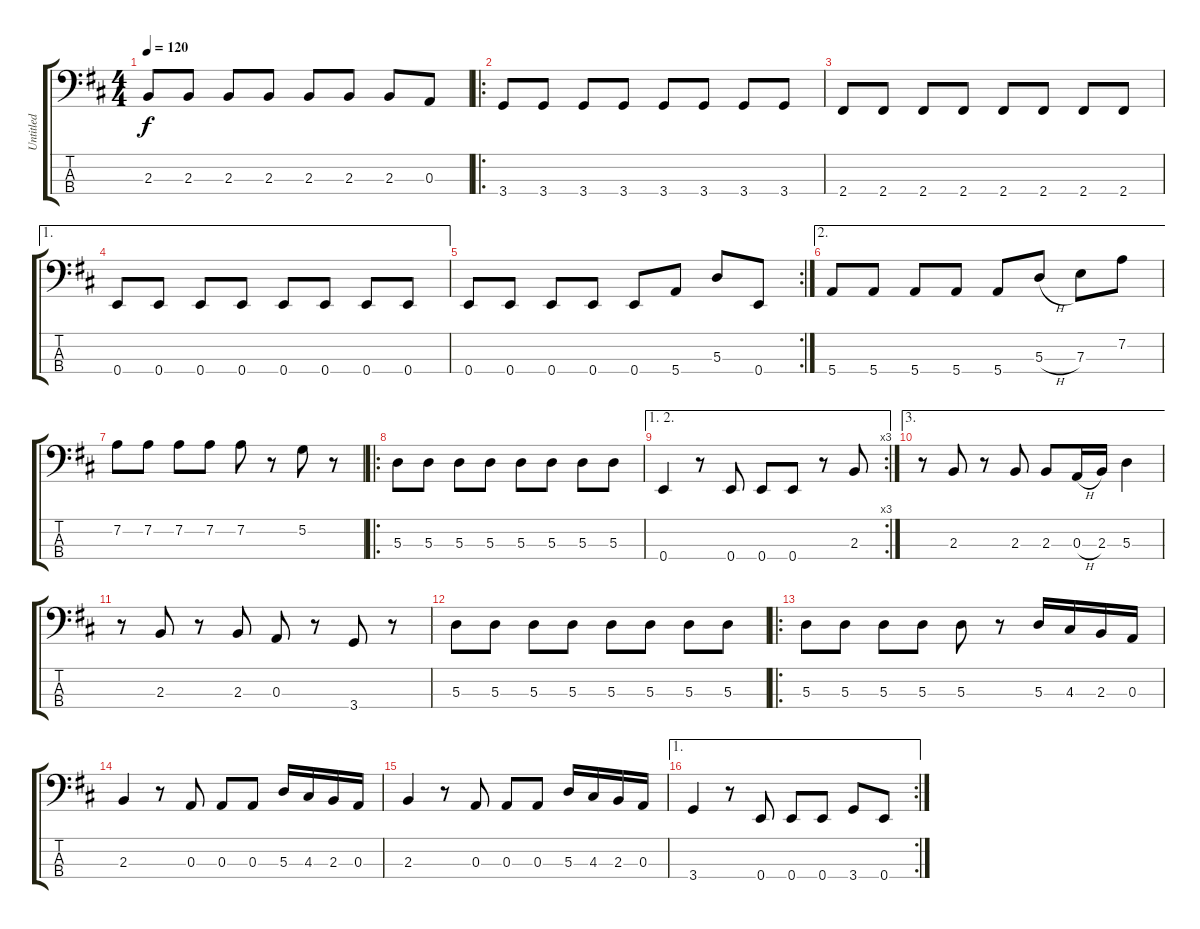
\track ("Untitled" "Untitled") {instrument electricbassfinger}
\staff {score tabs}
\tuning (G2 D2 A1 E1) {hide}
\ts (4 4)
\tempo 120
\clef f4
\ks d
2.3.8{dy f} 2.3.8 2.3.8 2.3.8 2.3.8 2.3.8 2.3.8 0.3.8 |
\ro
3.4.8 3.4.8 3.4.8 3.4.8 3.4.8 3.4.8 3.4.8 3.4.8 |
2.4.8 2.4.8 2.4.8 2.4.8 2.4.8 2.4.8 2.4.8 2.4.8 |
\ae 1
0.4.8 0.4.8 0.4.8 0.4.8 0.4.8 0.4.8 0.4.8 0.4.8 |
\rc 2
0.4.8 0.4.8 0.4.8 0.4.8 0.4.8 5.4.8 5.3.8 0.4.8 |
\ae 2
5.4.8 5.4.8 5.4.8 5.4.8 5.4.8 5.3{h}.8 7.3.8 7.2.8 |
7.2.8 7.2.8 7.2.8 7.2.8 7.2.8 r.8 5.2.8 r.8 |
\ro
5.3.8 5.3.8 5.3.8 5.3.8 5.3.8 5.3.8 5.3.8 5.3.8 |
\ae (1 2)
\rc 3
0.4.4 r.8 0.4.8 0.4.8 0.4.8 r.8 2.3.8 |
\ae 3
r.8 2.3.8 r.8 2.3.8 2.3.8 0.3{h}.16 2.3.16 5.3.4 |
r.8 2.3.8 r.8 2.3.8 0.3.8 r.8 3.4.8 r.8 |
5.3.8 5.3.8 5.3.8 5.3.8 5.3.8 5.3.8 5.3.8 5.3.8 |
\ro
5.3.8 5.3.8 5.3.8 5.3.8 5.3.8 r.8 5.3.16 4.3.16 2.3.16 0.3.16 |
2.3.4 r.8 0.3.8 0.3.8 0.3.8 5.3.16 4.3.16 2.3.16 0.3.16 |
2.3.4 r.8 0.3.8 0.3.8 0.3.8 5.3.16 4.3.16 2.3.16 0.3.16 |
\ae 1
\rc 2
3.4.4 r.8 0.4.8 0.4.8 0.4.8 3.4.8 0.4.8
